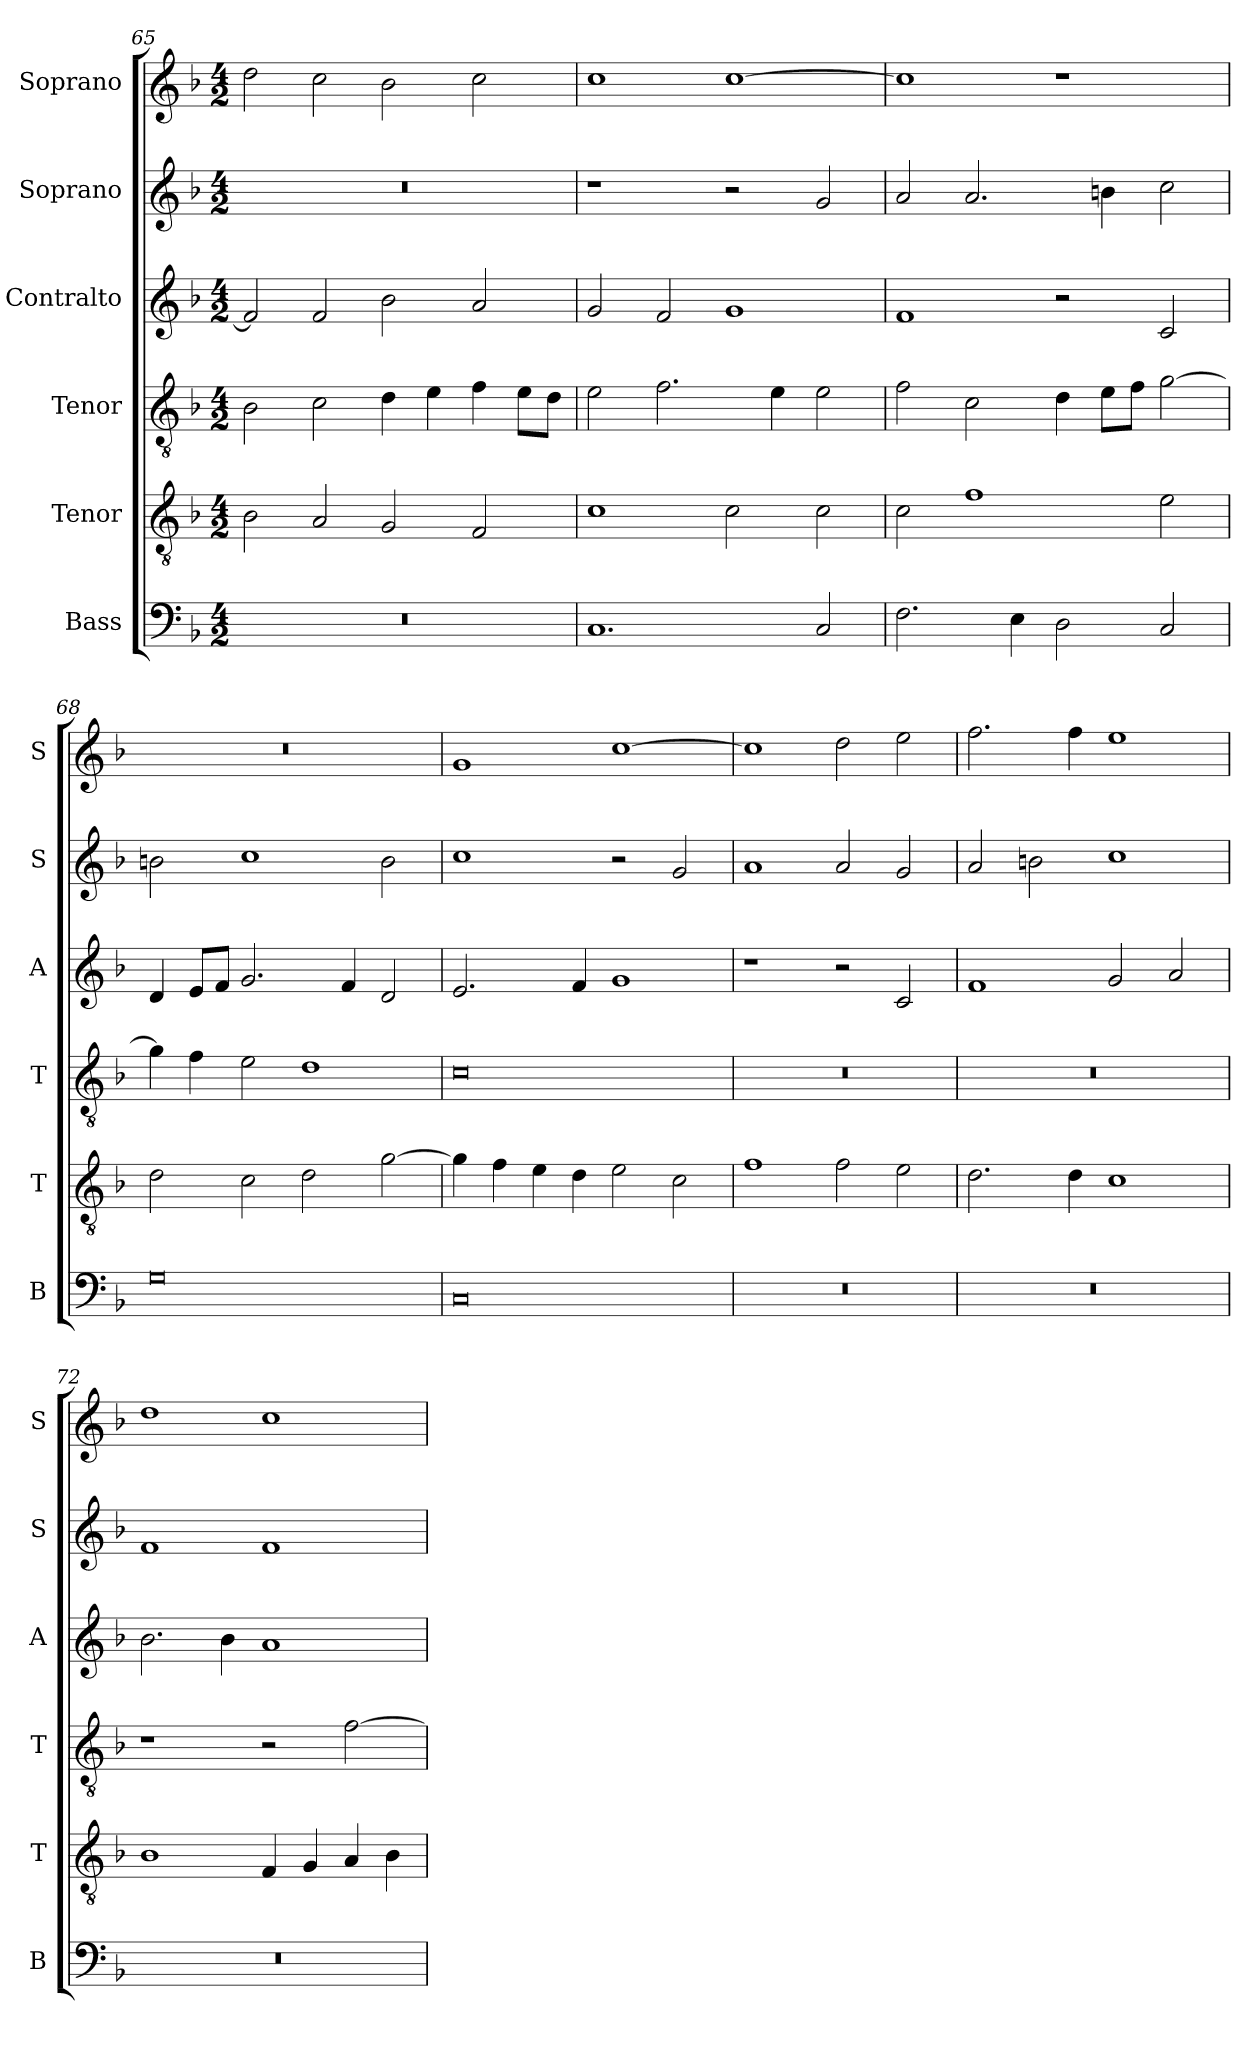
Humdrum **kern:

**kern	**kern	**kern	**kern	**kern	**kern
*part6	*part5	*part4	*part3	*part2	*part1
*staff6	*staff5	*staff4	*staff3	*staff2	*staff1
*I"Bass	*I"Tenor	*I"Tenor	*I"Contralto	*I"Soprano	*I"Soprano
*I'B	*I'T	*I'T	*I'A	*I'S	*I'S
*clefF4	*clefGv2	*clefGv2	*clefG2	*clefG2	*clefG2
*k[b-]	*k[b-]	*k[b-]	*k[b-]	*k[b-]	*k[b-]
*G:dor	*G:dor	*G:dor	*G:dor	*G:dor	*G:dor
*M4/2	*M4/2	*M4/2	*M4/2	*M4/2	*M4/2
=65	=65	=65	=65	=65	=65
0r	2B-	2B-	2f]	0r	2dd
.	2A	2c	2f	.	2cc
.	2G	4d	2b-	.	2b-
.	.	4e	.	.	.
.	2F	4f	2a	.	2cc
.	.	8e\L	.	.	.
.	.	8d\J	.	.	.
=66	=66	=66	=66	=66	=66
1.C	1c	2e	2g	1r	1cc
.	.	2.f	2f	.	.
.	2c	.	1g	2r	[1cc
.	.	4e	.	.	.
2C	2c	2e	.	2g	.
=67	=67	=67	=67	=67	=67
2.F	2c	2f	1f	2a	1cc]
.	1f	2c	.	2.a	.
4E	.	.	.	.	.
2D	.	4d	2r	.	1r
.	.	8e\L	.	4bn	.
.	.	8f\J	.	.	.
2C	2e	[2g	2c	2cc	.
=68	=68	=68	=68	=68	=68
0G	2d	4g]	4d	2bn	0r
.	.	4f	8e/L	.	.
.	.	.	8f/J	.	.
.	2c	2e	2.g	1cc	.
.	2d	1d	.	.	.
.	.	.	4f	.	.
.	[2g	.	2d	2b	.
=69	=69	=69	=69	=69	=69
0C	4g]	0c	2.e	1cc	1g
.	4f	.	.	.	.
.	4e	.	.	.	.
.	4d	.	4f	.	.
.	2e	.	1g	2r	[1cc
.	2c	.	.	2g	.
=70	=70	=70	=70	=70	=70
0r	1f	0r	1r	1a	1cc]
.	2f	.	2r	2a	2dd
.	2e	.	2c	2g	2ee
=71	=71	=71	=71	=71	=71
0r	2.d	0r	1f	2a	2.ff
.	.	.	.	2bn	.
.	4d	.	.	.	4ff
.	1c	.	2g	1cc	1ee
.	.	.	2a	.	.
=72	=72	=72	=72	=72	=72
0r	1B-	1r	2.b-	1f	1dd
.	.	.	4b-	.	.
.	4F	2r	1a	1f	1cc
.	4G	.	.	.	.
.	4A	[2f	.	.	.
.	4B-	.	.	.	.
=	=	=	=	=	=
*-	*-	*-	*-	*-	*-
